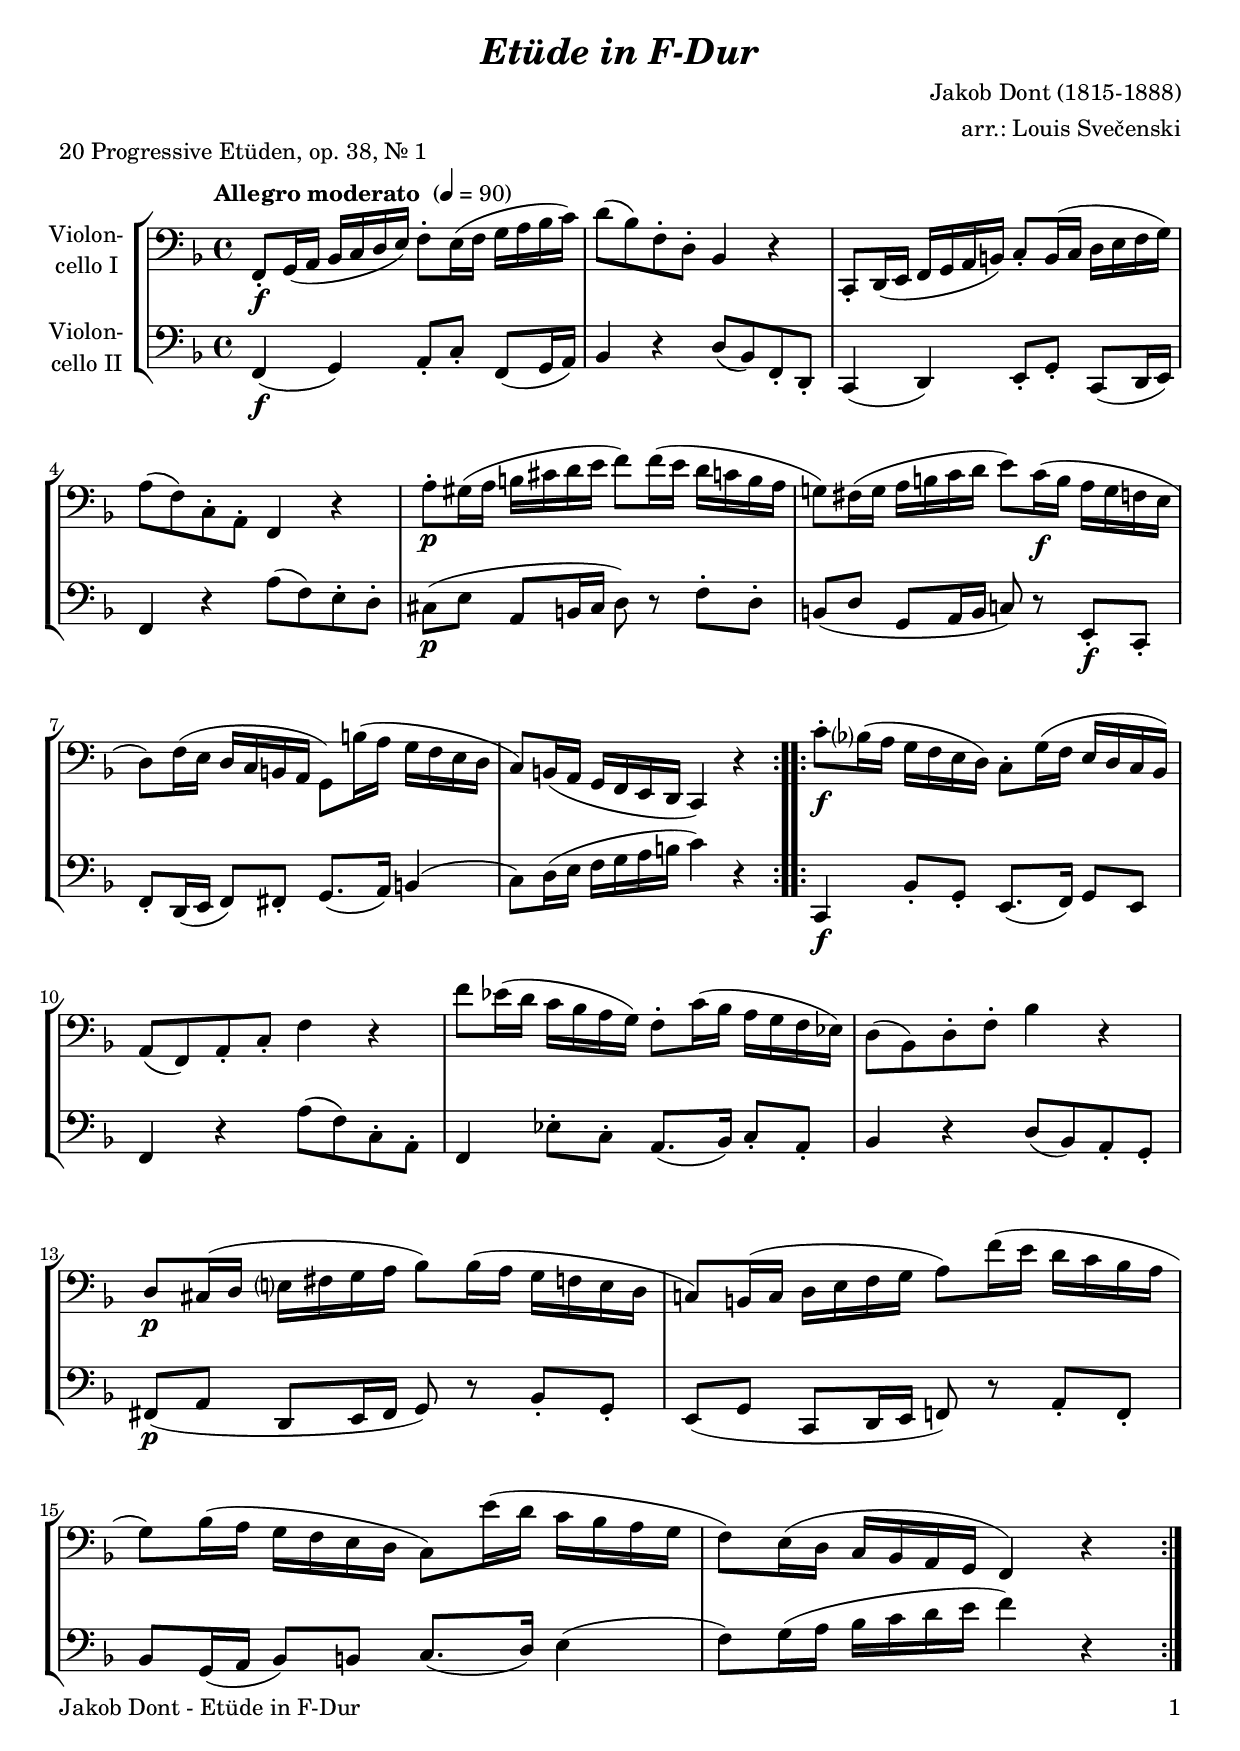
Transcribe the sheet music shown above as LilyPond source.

\version "2.20.2"
\include "deutsch.ly"
  
#(set-global-staff-size 20)

\header {
  title     = \markup \bold \italic "Etüde in F-Dur"
  composer  = "Jakob Dont (1815-1888)"
  arranger  = "arr.: Louis Svečenski"
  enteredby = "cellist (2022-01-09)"
  piece     = "20 Progressive Etüden, op. 38, Nr. 1"
}

voiceconsts = {
  \key f \major
  \time 4/4
  \clef "bass"
%  \numericTimeSignature
  \compressEmptyMeasures
  % Set default beaming for all staves
% \set Timing.beamExceptions = #'()
% \set Timing.baseMoment     = #(ly:make-moment 1 4)
% \set Timing.beatStructure  = #'(1 1 1)
  \tempo "Allegro moderato " 4=90
}

micl = "clarinet"
mifl = "flute"
miob = "oboe"
mifh = "french horn"
misx = "tenor sax"
mist = "string ensemble 1"
miba = "cello"

simi = \markup \italic "simile"

va = \relative c, {
  \voiceconsts

  \repeat volta 2 {
    f8-.\f g16( a b c d e) f8-. e16( f g a b c)
    d8( b) f-. d-. b4 r

    c,8-. d16( e f g a h) c8-. h16( c d e f g)
    a8( f) c-. a-. f4 r

    a'8-.\p gis16( a h cis d e f8) f16( e d c h a
    g!8) fis16( g a h c d e8) c16(\f h a g f e

    d8) f16( e d c h a g8) h'16( a g f e d
    c8) h16( a g f e d c4) r
  }

  \repeat volta 2 {
    c''8-.\f b?16( a g f e d) c8-. g'16( f e d c b)
    a8( f) a-. c-. f4 r

    f'8 es16( d c b a g) f8-. c'16( b a g f es)
    d8( b) d-. f-. b4 r
    d,8\p cis16( d e? fis g a b8) b16( a g f e d

    c!8) h16( c d e f g a8) f'16( e d c b a
    g8) b16( a g f e d c8) e'16( d c b a g
    f8) e16( d c b a g f4) r
  }
}

vb = \relative c, {
  \voiceconsts

  \repeat volta 2 {
    f4(\f g) a8-. c-. f,( g16 a)
    b4 r d8( b) f-. d-.

    c4( d) e8-. g-. c,( d16 e)
    f4 r a'8( f) e-. d-.

    cis(\p e a, h16 cis d8) r f-. d-.
    h( d g, a16 h c!8) r e,-.\f c-.

    f-. d16( e f8) fis-. g8.( a16) h4(
    c8) d16( e f g a h c4) r
  }

  \repeat volta 2 {
    c,,\f b'8-. g-. e8.( f16) g8 e
    f4 r a'8( f) c-. a-.

    f4 es'8-. c-. a8.( b16) c8-. a-.
    b4 r d8( b) a-. g-.
    fis(\p a d, e16 fis g8) r b-. g-.

    e( g c, d16 e f!8) r a-. f-.
    b g16( a b8) h c8.( d16) e4(
    f8) g16( a b c d e f4) r
  }
}


music = \new StaffGroup <<
      \new Staff {
	\set Staff.midiInstrument = \miba
	\set Staff.instrumentName = \markup \center-column { "Violon-" "cello I" }
	\transpose f f { \va }
      }

      \new Staff {
	\set Staff.midiInstrument = \miba
	\set Staff.instrumentName = \markup \center-column { "Violon-" "cello II" }
	\transpose f f { \vb }
      }
>>

\book {
   \paper {
    print-page-number = ##t
    print-first-page-number = ##t
    ragged-last-bottom = ##f
    oddHeaderMarkup = \markup \null
    evenHeaderMarkup = \markup \null
    oddFooterMarkup = \markup {
      \fill-line {
%        \on-the-fly #print-page-number-check-first
        "Jakob Dont - Etüde in F-Dur" \fromproperty #'page:page-number-string
      }
    }
    evenFooterMarkup = \oddFooterMarkup
  } \score {
    \music
    \layout {}
  }

  \score {
    \unfoldRepeats \music

    \midi {
      \context {
        \Score
      }
    }
  }
}